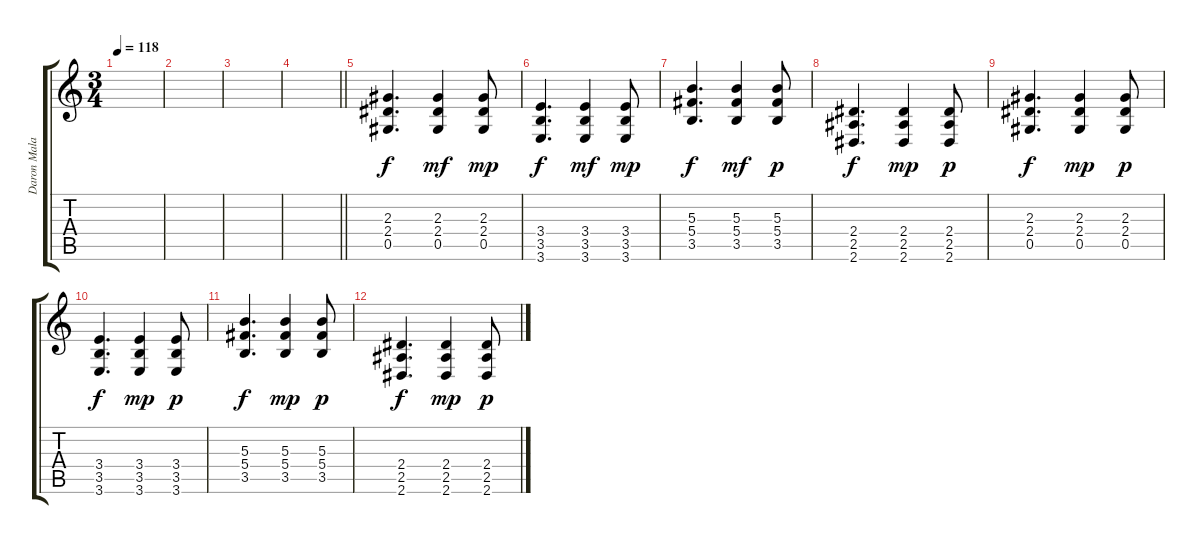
\track ("Daron Malakian" "Daron Mala") {instrument distortionguitar}
\staff {score tabs}
\tuning (Eb4 Bb3 Gb3 Db3 Ab2 Db2) {hide}
\ts (3 4)
\tempo 118
\clef g2
\ks c
|
|
|
\barLineRight lightlight
|
(2.3 2.4 0.5).4{d} (2.3 2.4 0.5).4{dy mf} (2.3 2.4 0.5).8{dy mp beam Up} |
(3.4 3.5 3.6).4{d dy f} (3.4 3.5 3.6).4{dy mf} (3.4 3.5 3.6).8{dy mp} |
(5.3 5.4 3.5).4{d dy f} (5.3 5.4 3.5).4{dy mf} (5.3 5.4 3.5).8{dy p} |
(2.4 2.5 2.6).4{d dy f} (2.4 2.5 2.6).4{dy mp} (2.4 2.5 2.6).8{dy p} |
(2.3 2.4 0.5).4{d dy f} (2.3 2.4 0.5).4{dy mp} (2.3 2.4 0.5).8{dy p} |
(3.4 3.5 3.6).4{d dy f} (3.4 3.5 3.6).4{dy mp} (3.4 3.5 3.6).8{dy p} |
(5.3 5.4 3.5).4{d dy f} (5.3 5.4 3.5).4{dy mp} (5.3 5.4 3.5).8{dy p} |
(2.4 2.5 2.6).4{d dy f} (2.4 2.5 2.6).4{dy mp} (2.4 2.5 2.6).8{dy p}
